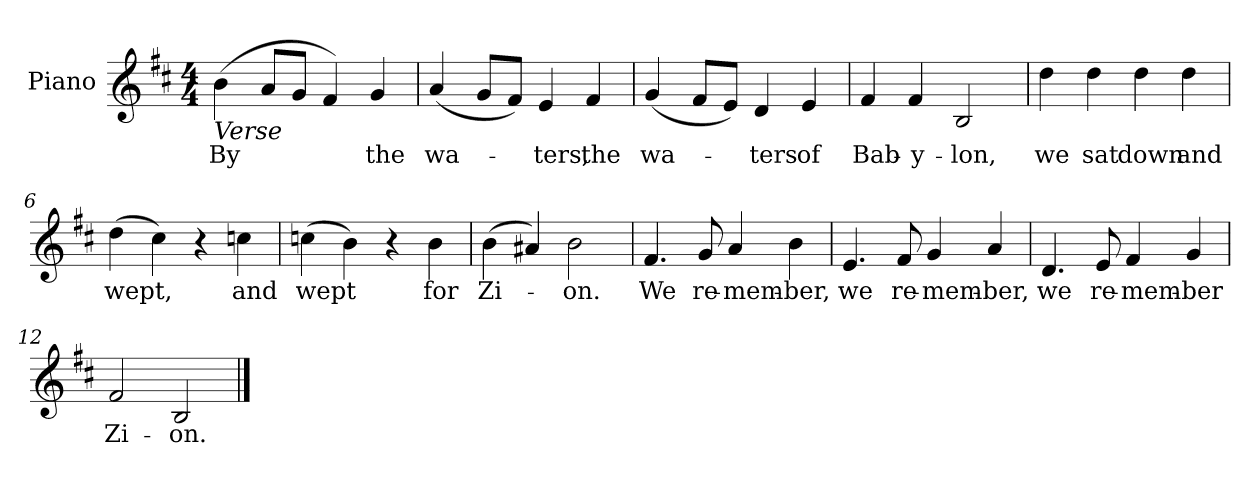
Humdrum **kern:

**kern	**text
*part1	*part1
*staff1	*staff1
*I"Piano	*
*I'Pno	*
*clefG2	*
*k[f#c#]	*
*M4/4	*
=1	=1
!LO:TX:b:i:t=Verse	!
!	!LO:LY:b
(>4b\	By
8a/L	.
8g/J	.
4f#/)	.
!	!LO:LY:b
4g/	the
=2	=2
!	!LO:LY:b
(<4a/	wa-
8g/L	.
8f#/J)	.
!	!LO:LY:b
4e/	-ters,
!	!LO:LY:b
4f#/	the
=3	=3
!	!LO:LY:b
(<4g/	wa-
8f#/L	.
8e/J)	.
!	!LO:LY:b
4d/	-ters
!	!LO:LY:b
4e/	of
=4	=4
!	!LO:LY:b
4f#/	Bab-
!	!LO:LY:b
4f#/	-y-
!	!LO:LY:b
2B/	-lon,
!!LO:LB:g=z
=5	=5
!	!LO:LY:b
4dd\	we
!	!LO:LY:b
4dd\	sat
!	!LO:LY:b
4dd\	down
!	!LO:LY:b
4dd\	and
=6	=6
!	!LO:LY:b
(>4dd\	wept,
4cc#\)	.
4r	.
!	!LO:LY:b
4ccn\	and
=7	=7
!	!LO:LY:b
(>4ccn\	wept
4b\)	.
4r	.
!	!LO:LY:b
4b\	for
=8	=8
!	!LO:LY:b
(>4b\	Zi-
4a#X/)	.
!	!LO:LY:b
2b\	-on.
!!LO:LB:g=z
=9	=9
!	!LO:LY:b
4.f#/	We
!	!LO:LY:b
8g/	re-
!	!LO:LY:b
4a/	-mem-
!	!LO:LY:b
4b\	-ber,
=10	=10
!	!LO:LY:b
4.e/	we
!	!LO:LY:b
8f#/	re-
!	!LO:LY:b
4g/	-mem-
!	!LO:LY:b
4a/	-ber,
=11	=11
!	!LO:LY:b
4.d/	we
!	!LO:LY:b
8e/	re-
!	!LO:LY:b
4f#/	-mem-
!	!LO:LY:b
4g/	-ber
=12	=12
!	!LO:LY:b
2f#/	Zi-
!	!LO:LY:b
2B/	-on.
==	==
*-	*-
